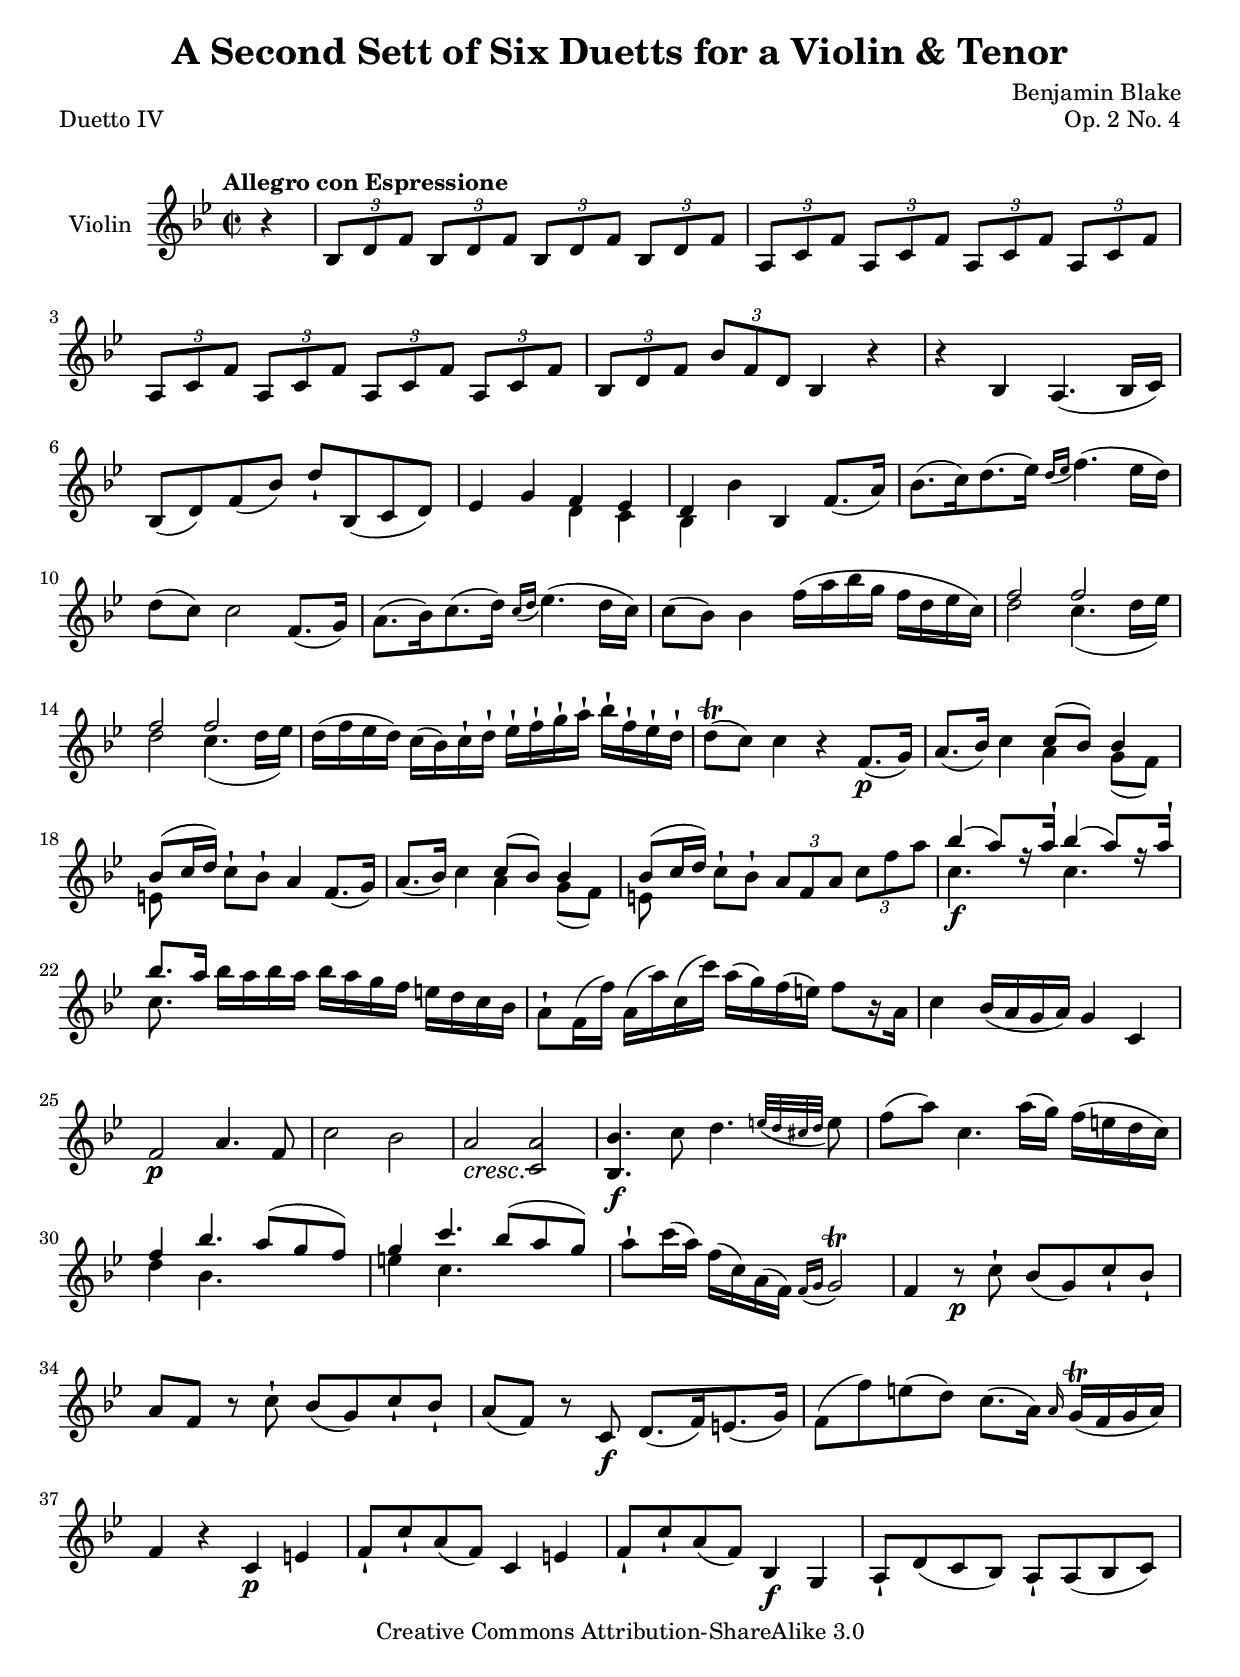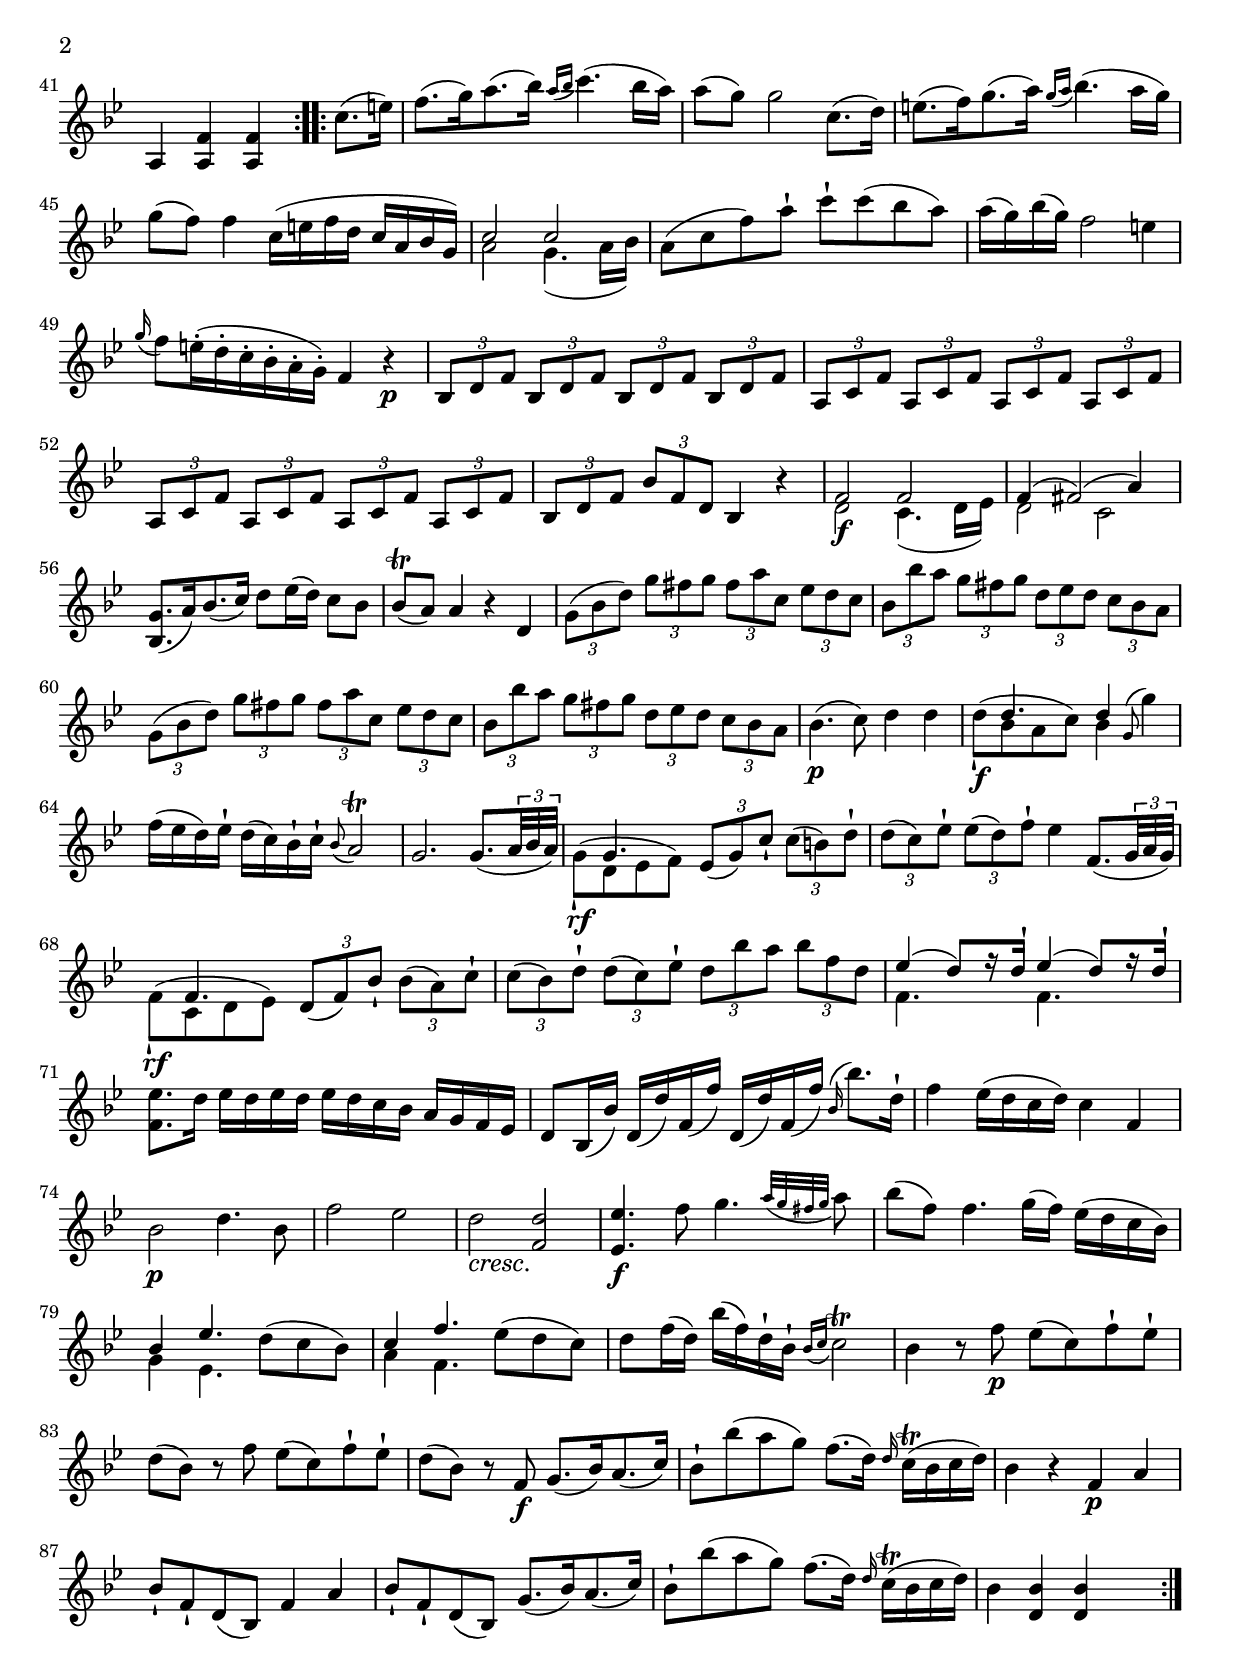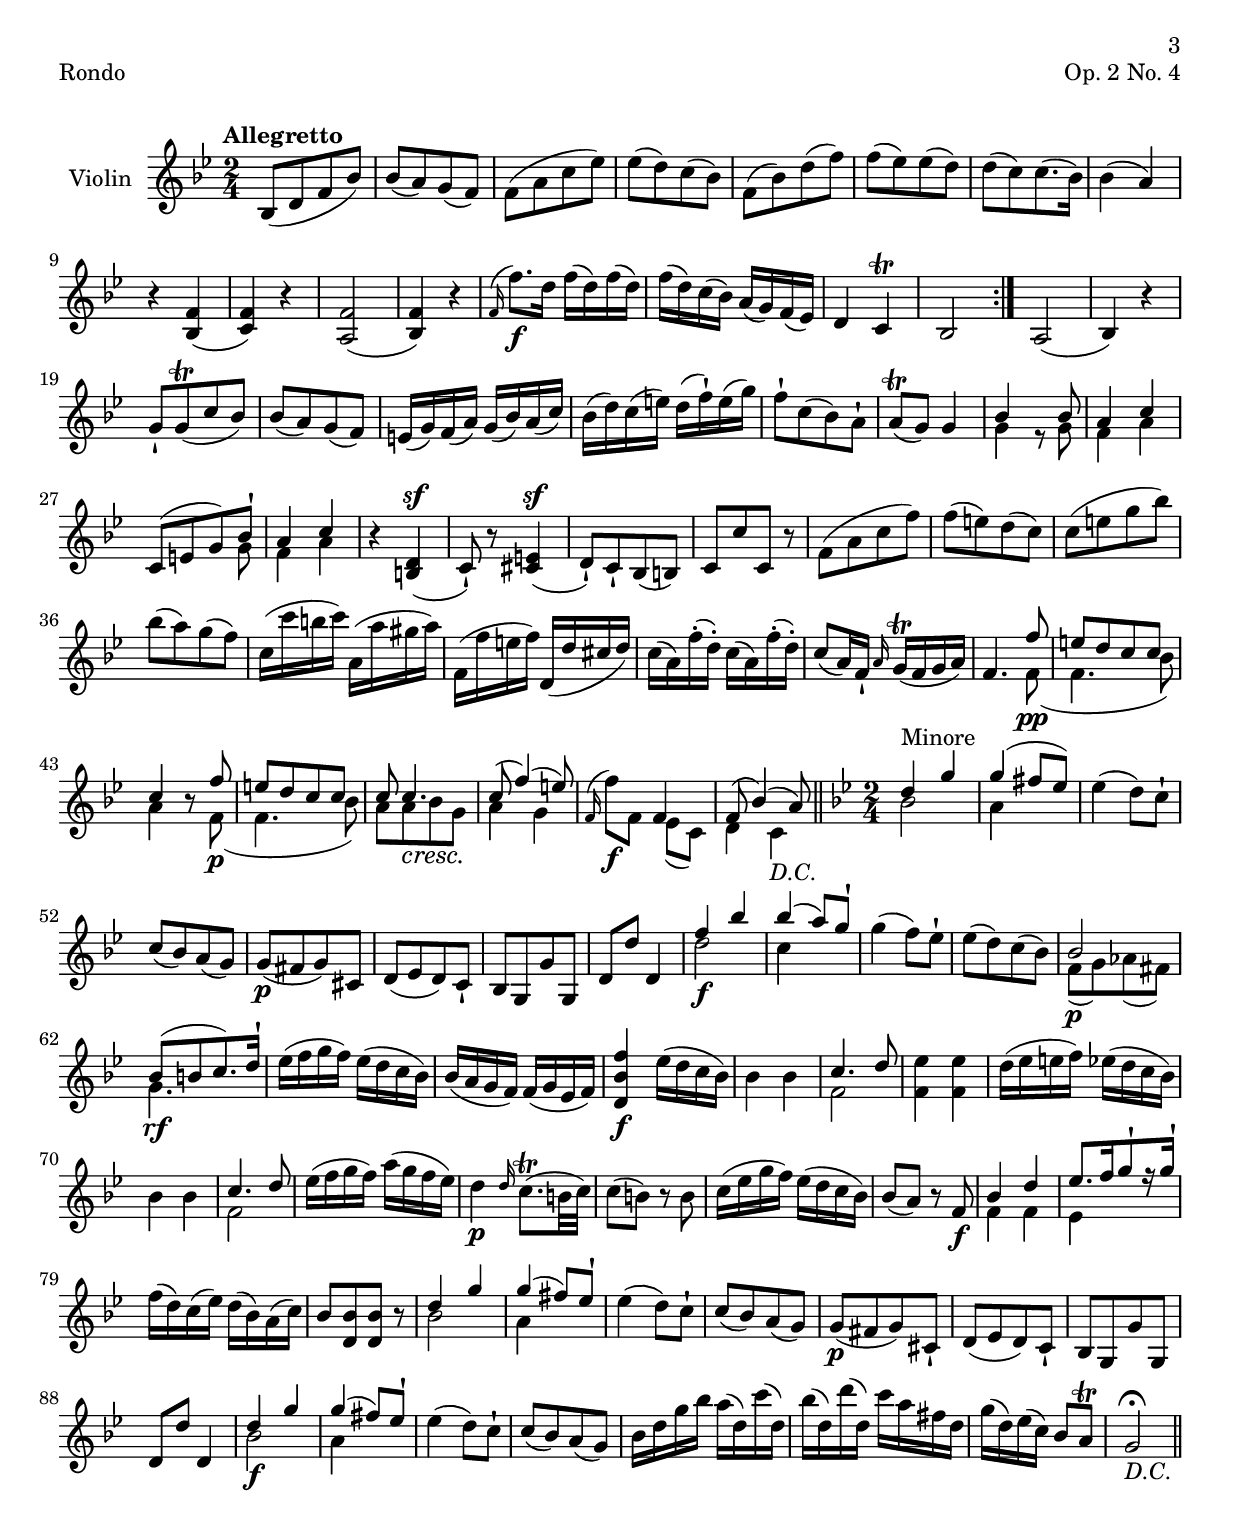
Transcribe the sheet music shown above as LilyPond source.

\version "2.16.0"

\version "2.16.0"
\header {
  title = "A Second Sett of Six Duetts for a Violin & Tenor"
  opus = "Op. 2 No. 4"
  composer = "Benjamin Blake"
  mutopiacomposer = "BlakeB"
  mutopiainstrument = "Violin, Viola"
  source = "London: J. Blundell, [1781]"
  date = "1781"
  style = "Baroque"
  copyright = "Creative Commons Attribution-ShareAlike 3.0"
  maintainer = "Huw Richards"
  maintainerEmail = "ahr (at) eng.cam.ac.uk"
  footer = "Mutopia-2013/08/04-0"
  %moreInfo = ""
}

\paper {
  markup-system-spacing #'padding = #4
  top-margin = 12
  bottom-margin = 12
}

% Since Blake didn't use hairpins, force text dynamics
\layout {
  \context Voice {
    \override DynamicTextSpanner #'style = #'none
    \crescTextCresc
    \dimTextDecresc
    \dimTextDim
  }
}

\version "2.16.0"

rf = #(make-dynamic-script "rf")

violin_rondo = \relative c' {
  \set Staff.midiInstrument = #"violin"
  \set Staff.instrumentName = #"Violin"
  \time 2/4
  \clef treble
  \key bes \major
  \tempo "Allegretto"

  bes8 [( d f bes]) bes[( a) g( f]) f[( a c ees]) ees[( d) c( bes]) f[( bes) d( f]) f[( ees) es( d]) d[( c) c8.( bes16]) bes4( a) r4 < bes, f' >( < c f >) r

  < a f' >2( < bes f' >4) r \grace { f'16^( } f'8.\f[) d16] f[( d) f( d]) f[( d) c( bes]) a[( g) f( ees]) d4 c\trill bes2 \bar ":|" a2( bes4) r g'8-|[ g\trill( c bes]) bes[( a) g( f]) e16[( g) f( a]) g[( bes) a( c])

  bes[( d) c( e]) d[( f-|) e( g]) f8-|[ c( bes) a-|] a\trill[( g]) g4 << { bes4 s8 bes8 a4 c c,8[( e g) bes-|] a4 c } \\ { g4 r8 g8 f4 a s8 s4 g8 f4 a }  >> r4 < b, d >4^\sf( c8-|) r8 < cis e >4^\sf( d8[-|)[ c-| bes( b])

  c[ c' c,] r8 f[( a c f]) f[( e) d( c]) c[( e g bes]) bes[( a) g( f]) c16[( c' b c]) a,[( a' gis a]) f,[( f' e f]) d,[( d' cis d]) c[( a) f'-.( d-.]) c[( a) f'-.( d-.])


  c8[( a16) f-|] \grace { a16 } g\trill[( f g a]) f4. << { f'8 e[ d c c] c4 } \\ { f,8\pp( f4. bes8) a4 } >> r8
  << { f'8 e[ d c c] c8 c4. c8( f4)( e8) }  \\ {  f,8\p( f4. bes8) a8[ a\< bes g] a4 g\!  }  >> \grace { f16^( } f'8\f[) f,] << { f4 f8( bes4)( a8) } \\ { ees[( c]) d4 c_\markup{\italic "D.C."} } >> \bar "||"

  \key g \minor
  \time 2/4

  << { d'4^"Minore" g g( fis8[ ees])} \\ { bes2 a4 s} >> ees'4( d8[) c-|] c[( bes) a( g]) g\p[( fis g) cis,] d[( ees d) c-|] bes[ g g' g,] d'[ d'] d,4 << { f'4 bes bes( a8[) g-|] } \\ {d2\f c4 s  } >>

  g'4( f8[) ees-|] ees[( d) c( bes]) << { bes2 bes8[( b c8.) d16-|] } \\ { f,8\p[( g) aes( fis]) g4.\rf s8 } >> ees'16[( f g f]) ees[( d c bes]) bes[( a g f]) f[( g ees f]) < d bes' f' >4\f ees'16[( d c bes]) bes4 bes << { c4. d8 } \\ { f,2 } >> < f ees' >4 < f ees' >4

  d'16[( ees e f]) ees[( d c bes]) bes4 bes << { c4. d8 } \\ { f,2 } >> ees'16[( f g f]) a[( g f ees]) d4\p \grace { d16 } c8.\trill[( b32 c]) c8[( b]) r b c16[( ees g f]) ees[( d c bes]) bes8[( a]) r f\f << { bes4 d ees8.[ f16 g8-| r16 g16-|] } \\ { f,4 f ees4 s4 } >>

  f'16[( d) c( ees]) d[( bes) a( c]) bes8[ < d, bes' >  < d bes'  >] r << { d'4 g g( fis8[) ees-|] } \\ { bes2 a4 s } >> ees'4( d8[) c-|] c[( bes) a( g]) g\p[( fis g) cis,-|] d[( ees d) c-|] bes[ g g' g,] d'[ d'] d,4

   << { d'4\f g g( fis8[) ees-|] } \\ { bes2 a4 s } >> ees'4( d8[) c-|] c[( bes) a( g]) bes16[ d g bes] a[( d,) c'( d,]) bes'[( d,) d'( d,]) c'[ a fis d] g[( d) ees( c]) bes8[ a\trill] g2\fermata_\markup{\italic "D.C."} \bar "||"

}


violin_duetto_iv = \relative c' {
  \set Staff.midiInstrument = #"violin"
  \set Staff.instrumentName = #"Violin"
  \time 2/2
  \clef treble
  \key bes \major
  \tempo "Allegro con Espressione"

  \partial 4 r4
  \times 2/3 { bes8[ d f] }
  \times 2/3 { bes,8[ d f] }
  \times 2/3 { bes,8[ d f] }
  \times 2/3 { bes,8[ d f] }
  \times 2/3 { a,8[ c f] }
  \times 2/3 { a,8[ c f] }
  \times 2/3 { a,8[ c f] }
  \times 2/3 { a,8[ c f] }
  \times 2/3 { a,8[ c f] }
  \times 2/3 { a,8[ c f] }
  \times 2/3 { a,8[ c f] }
  \times 2/3 { a,8[ c f] }
  \times 2/3 { bes,8[ d f] }
  \times 2/3 { bes8[ f d] }
  bes4 r r bes a4.( bes16[ c]) bes8[( d) f( bes]) d-|[ bes,( c d]) ees4 g << { f4 ees d } \\ { d4 c bes } >> bes' bes, f'8.[( a16]) bes8.[( c16) d8.( ees16]) \appoggiatura { d16[ ees] } f4.( ees16[ d]) d8[( c]) c2 f,8.[( g16]) a8.[( bes16) c8.( d16]) \appoggiatura { c16[ d] } ees4.( d16[ c]) c8[( bes]) bes4 f'16[( a bes g] f[ d ees c])

  << { f2 f f f  } \\ { d2 c4.( d16[ ees]) d2 c4.( d16[ ees])  } >> d16[( f ees d]) c[( bes) c-| d-|] ees-|[ f-| g-| a-|] bes-|[ f-| ees-| d-|] d8\trill[( c]) c4 r f,8.\p[( g16]) a8.[( bes16]) c4 << { c8[( bes]) bes4 bes8[( c16 d]) } \\ { a4 g8[( f]) e8 } >>

  c'8-|[ bes-|] a4 f8.[( g16]) a8.[( bes16]) c4 << { c8[( bes]) bes4 bes8[( c16 d]) } \\ { a4 g8[( f]) e8 } >> c'8-|[ bes-|]
  \times 2/3 { a8[ f a] }
  \times 2/3 { c8[ f a] }
  << { bes4( a8[) r16 a16-|] bes4( a8[) r16 a16-|] bes8.[ a16] } \\ { c,4.\f s8 c4. s8  c8. s16 } >> bes'16[ a bes a] bes[ a g f] e[ d c bes] a8-|[ f16( f']) a,16[( a') c,( c']) a[( g) f( e)] f8[ r16 a,] c4 bes16[( a g a]) g4 c, f2\p a4. f8 c'2 bes

  a2\< < c, a' >2\! < bes bes' >4.\f c'8 d4. \appoggiatura { e32[ d cis d] } e8 f[( a]) c,4. a'16[( g]) f[( e d c]) << { f4 bes4. a8[( g f]) g4 c4. bes8[( a g]) } \\ { d4 bes4. s8 s4 e4 c4. s8 s4 } >> a'8-|[ c16( a]) f16[( c) a( f]) \appoggiatura { f16[ g] } g2\trill

  f4 r8\p c'-| bes[( g) c-| bes-|] a[ f] r  c'-| bes[( g) c-| bes-|] a[( f]) r8 c\f d8.[( f16) e8.( g16]) f8[( f') e( d]) c8.[( a16]) \grace { a16 } g16\trill[( f g a]) f4 r c\p e

  f8-|[ c'-| a( f]) c4 e f8-|[ c'-| a( f]) bes,4\f g a8-|[ d( c bes]) a-|[ a( bes c]) a4 < a f' > < a f' > \bar ":|:"


  c'8.[( e16]) f8.[( g16) a8.( bes16]) \appoggiatura { a16[ bes] } c4.( bes16[ a]) a8[( g]) g2 c,8.[( d16])

  e8.[( f16) g8.( a16]) \appoggiatura { g16[ a] } bes4.( a16[ g]) g8[( f]) f4 c16[( e f d] c[ a bes g]) << { c2 c2 } \\ { a2 g4.( a16[ bes]) } >> a8[( c f) a-|] c-|[ c( bes a]) a16[( g) bes( g]) f2 e4

  \grace { g16( } f8[) e16-.( d-. c-. bes-. a-. g-.]) f4 r\p
  \times 2/3 { bes,8[ d f] }
  \times 2/3 { bes,8[ d f] }
  \times 2/3 { bes,8[ d f] }
  \times 2/3 { bes,8[ d f] }
  \times 2/3 { a,8[ c f] }
  \times 2/3 { a,8[ c f] }
  \times 2/3 { a,8[ c f] }
  \times 2/3 { a,8[ c f] }
  \times 2/3 { a,8[ c f] }
  \times 2/3 { a,8[ c f] }
  \times 2/3 { a,8[ c f] }
  \times 2/3 { a,8[ c f] }
  \times 2/3 { bes,8[ d f] }
  \times 2/3 { bes8[ f d] }
  bes4 r

  << { f'2 f f4( fis2)( a4) } \\ { d,2\f c4.( d16[ ees]) d2 c2 } >> <  g' bes, >8.[(  a16) bes8.( c16]) d8[ ees16( d]) c8[ bes] bes\trill([ a]) a4 r d,
  \times 2/3 { g8[( bes d]) }
  \times 2/3 { g8[ fis g] }
  \times 2/3 { fis8[ a c,] }
  \times 2/3 { ees8[ d c] }

  \times 2/3 { bes8[ bes' a] }
  \times 2/3 { g8[ fis g] }
  \times 2/3 { d8[ ees d] }
  \times 2/3 { c8[ bes a ] }
  \times 2/3 { g8[( bes d]) }
  \times 2/3 { g8[ fis g] }
  \times 2/3 { fis8[ a c,] }
  \times 2/3 { ees8[ d c] }
  \times 2/3 { bes8[ bes' a] }
  \times 2/3 { g8[ fis g] }
  \times 2/3 { d8[ ees d] }
  \times 2/3 { c8[ bes a ] }
  bes4.\p( c8) d4 d << {s8 d4. d4  } \\ { d8-|\f[^( bes a c]) bes4 } >> \grace { g8^( } g'4)

  f16[( ees d) ees-|] d[( c) bes-| c-|] \grace { bes8( } a2\trill) g2. g8.[( \times 2/3 { a32 bes a]) }  << { s8 g4. } \\ { g8-|\rf[^( d ees f]) } >>
  \times 2/3 { ees8[( g) c-|] }
  \times 2/3 { c8[( b) d-|] }
  \times 2/3 {  d8[( c) ees-|] }
  \times 2/3 {  ees8[( d) f-|] }
  ees4 f,8.[( \times 2/3 { g32 a g]) } << { s8 f4. } \\ { f8-|\rf[^( c d ees]) } >>
  \times 2/3 {  d8[( f) bes-|] }
  \times 2/3 {  bes8[( a) c-|] }
  \times 2/3 {  c8[( bes) d-|] }

  \times 2/3 {  d8[( c) ees-|] }
  \times 2/3 {  d8[ bes' a] }
  \times 2/3 {  bes8[ f d] }
  << { ees4( d8[) r16 d16-|] ees4( d8[) r16 d16-|]  } \\ { f,4. s8 f4. s8 } >> < f ees' >8.[ d'16] ees[ d ees d] ees[ d c bes] a[ g f ees] d8[ bes16( bes']) d,[( d') f,( f']) d,[( d') f,( f']) \grace { bes,16^( } bes'8.)[ d,16-|]

  f4 ees16[( d c d]) c4 f, bes2\p d4. bes8 f'2 ees2 d\< < f, d' >2\! < ees ees' >4.\f f'8 g4. \appoggiatura { a32[ g fis g] } a8 bes8[( f]) f4. g16[( f]) ees[( d c bes]) << { bes4 ees4. s8 s4 c4 f4. s8 s4 } \\ { g,4 ees4. d'8[^( c bes]) a4 f4. ees'8[^( d c]) } >>

  d8[ f16( d]) bes'[( f) d-| bes-|] \appoggiatura { bes16[ c] } c2\trill bes4 r8 f'8\p ees[( c) f-| ees-|] d[( bes]) r8 f' ees[( c) f-| ees-|] d[( bes]) r8 f8\f g8.[( bes16) a8.( c16]) bes8-|[ bes'( a g]) f8.[( d16]) \grace { d16 } c\trill[( bes c d])

  bes4 r f\p a bes8-|[ f-| d( bes]) f'4 a bes8-|[ f-| d( bes]) g'8.[( bes16) a8.( c16]) bes8-|[ bes'( a g]) f8.[( d16]) \grace { d16 } c\trill[( bes c d]) bes4 < d, bes' > < d bes' > s \bar ":|"

  }

\version "2.16.0"

rf = #(make-dynamic-script "rf")

viola_rondo = \relative c' {
  \set Staff.midiInstrument = #"viola"
  \set Staff.instrumentName = #"Viola"
  \tempo "Allegretto"
  \time 2/4
  \clef alto
  \key bes \major
  
  r4\p << { f( f) } \\ { bes,( c)  } >>
  r 
  << { f2( f4) } \\ { a,2( bes4) } >>
  r4 d bes g a8[( bes])
  << { g2 } \\ { ees4( e) } >>
  f4 f' bes,8[( d f bes]) bes[( a) g( f]) f[( a c ees]) ees[( d) c( bes]) d8.\f[ bes16] d16[( bes) d( bes]) d[( bes) a( g]) f[( ees) d( c]) bes8[ d f f,] bes[ bes'] bes,4 \bar ":|" f'8[( c\trill) f( ees]) ees[( d) c( bes]) e2( f4) r c16[( bes) a( f']) e[( g) f( a])

  g[( bes) a( c]) bes[( d) c( bes]) a8-|[ a( g f]) c[ c'] c,4 ees16[ c' g e] c[ e bes e] a,[ f' c a] f[ a c f] e[ c' g e] c[ e bes e] a,[ f' c a] f[ a c f] << { d4 g8.[( f16]) e4 a8.[( g16]) } \\ { bes,4 g\sf c a\sf } >>  f'8.[( g32 a]) bes8[ a] a8.[( g16]) f16[( e-|) d( c]) r4 << { f4( g) s4 e2( f4) } \\ { c4( c) r  c2( c4)} >> r4 a'8-|[ a( f) f(] d[) d( bes) bes-|]

  a16[( f) d'-.( bes-.]) a16[( f) d'-.( bes-.]) a8[ f16( a]) c8[ c,] f-|\pp[ f'( e d] c[ bes a g]) f-|\p[ f'( e d] c[ bes a g]) f[ f'\<( g e] f\![ a c c,-|]) f-|\f[ d( c a]) bes[( d f) f,-|]-\tag #'vla _\markup{\italic "D.C."} \bar "||" 

  \key g \minor
  r8 g16[( a] bes[ a bes cis]) d4 d, < fis a >2 g8[ g'] g,4 << { d'4 bes' a d8[_( a]) bes8.[_( c32 d]) } \\ { bes,4\p g' g8[^( fis]) fis4 g4 } >> c8[( bes]) bes\trill[( a] a4) r8\f bes,16[( c] d[ c d e]) 

  f4 f, < f a >2( < f bes >8)[ bes'] bes,4 d8\p[( ees) f( d]) ees\rf[( d ees) b-|] c8.[ d16 ees8 e] f,8[ f' f,] r r2 r8 f'-|\f ees16[( d) c( bes]) a4. bes8 c[ c'] bes16[( a) g( f]) bes4 r

  d,16[( ees e f]) ees[( d c bes]) a4. bes8 c16[( d ees d]) f[( ees d c]) bes4 r g'\p \grace { g16 } f8.\trill[ ees32 f] ees4 r8 e8 f4 \grace { f16 } ees8.\trill[ d32 ees] << { d4\f aes' g8.[ f16 ees8 r16 ees16] } \\ { bes4 bes bes4. } >>

  d16[( f) ees( g]) f8[ f,] bes16[ bes' f d] bes8 r r g16[( a] bes[ a bes cis]) d4 d, < fis a >2 g8[ g'] g,4 << { d'4 bes' a d8[_( a]) bes8.[_( c32 d]) } \\ { bes,4\p g' g8[( fis]) fis4 g } >> c8[ bes] bes\trill[( a] a4)

  r8\f g,16[( a] bes[ a bes cis]) d4 d, < fis a >2( g8[) g'] g,4 r8 g'[ fis a] g[ bes, a c] bes[ c16 ees] d16[( cis) d-| d,-|] g[ g' d bes] g8-\tag #'vla _\markup{\italic "D.C."} r8\fermata \bar "||"
 
}


viola_duetto_iv = \relative c' {
  \set Staff.midiInstrument = #"viola"
  \set Staff.instrumentName = #"Viola"
  \tempo "Allegro con Espressione"
  \time 2/2
  \clef alto
  \key bes \major

  \partial 4 f8.[( a16])
  bes8.[( c16) d8.( ees16]) \appoggiatura { d16[ ees] } f4.( ees16[ d]) d8[( c]) c2 f,8.[( g16]) a8.[( bes16) c8.( d16]) \appoggiatura { c16[ d] } ees4.( d16[ c]) 

  c8[( bes]) bes4 f16[( a bes g] f[ d ees c])
  << { f2 f2 }  \\ {d2 c4.^( d16[ ees])  }  >>
  d8[( f bes) d-|] f-|[ f( ees d]) d16[( c) ees( c]) bes2 a4 \grace { c16( } bes8[)( a16-. g-.] f-.[ ees-. d-. c-.]) bes4 r4
  \times 2/3 { bes8[ d f] } 
  \times 2/3 { bes,8[ d f] } 
  \times 2/3 { bes,8[ d f] } 
  \times 2/3 { bes,8[ d f] } 

  \times 2/3 { a,8[ c f] } 
  \times 2/3 { a,8[ c f] } 
  \times 2/3 { a,8[ c f] } 
  \times 2/3 { a,8[ c f] } 
  \times 2/3 { a,8[ c f] } 
  \times 2/3 { a,8[ c f] } 
  \times 2/3 { a,8[ c f] } 
  \times 2/3 { a,8[ c f] } 
  \times 2/3 { bes,8[ d f] } 
  \times 2/3 { bes8[ f d] } 
  bes4 r
  \times 4/6 { bes8[ f' ees d c bes] }
  \times 4/6 { a8[ c bes a g f] }

  \times 4/6 { bes8[ f' ees d c bes] }
  \times 4/6 { a8[ c bes a g f] }

  bes4 d8.[ f16] bes8[ f d bes] f[ f' c a] f4 a8.\p[( c16]) f8.[( g16]) a4 d,4 e8[( d]) c4 e f a,8.[( c16]) f8.[( g16]) a4 d,4 e8[( d]) c4 e f
  \times 2/3 { bes8[ a f] }
  e16\f[ c' g e] f[ c' a f] e16[ c' g e] f[ c' a f] e16[ c' e, f] g16[ fis g fis] g[ f e d] c[ bes a g]

  f8[ a] c[ f16( a]) c4( a8[) f-|] c4 c' c, r r1 c2\p e4. c8 f2\< ees\! d4.\f c8 bes4 bes a < a f' > < a f' > r r2 d4 bes'( bes8[) a g f] e4 c'( c8[) c, a f] bes4 c f8\p[( a c) a-|] g[( e c) e-|] f[( a c) a-|] g[( e c) e-|] f[( a c) a,-|] bes4\f c d8[( d') c( bes]) a-|[ a,( bes c])

  f,8[ a16( c]) f8-|\p[ c'-|] bes[( g) c-| bes-|] a8[( f]) r8 c' bes[( g) c-| bes-|] a[( f]) r c d8.\f[( f16) e8.( g16]) f8[( f') e( d]) c8.[( a16]) \grace { a16 } g16\trill[( f g a]) f4  < c f > < c f > \bar ":|:" r4

  \times 2/3 { f8[ a c] }
  \times 2/3 { f,8[ a c] }
  \times 2/3 { f,8[ a c] }
  \times 2/3 { f,8[ a c] }
  \times 2/3 { e,8[ g c] }
  \times 2/3 { e,8[ g c] }
  \times 2/3 { e,8[ g c] }
  \times 2/3 { e,8[ g c] }
  \times 2/3 { e,8[ g c] }
  \times 2/3 { e,8[ g c] }
  \times 2/3 { e,8[ g c] }
  \times 2/3 { e,8[ g c] }
  \times 2/3 { f,8[ a, c] }
  \times 2/3 { f8[ c a ] }
  f4 r r f'-| e4.( f16[ g]) 

  f8-|[ a,( c f]) a8-|[ f( g a]) bes4 d c c, f, f' f, f'8.\p[( a16]) bes8.[( c16) d8.( ees16]) \appoggiatura { d16[ ees] } f4.( ees16[ d]) d8[( c]) c2 f,8.\f[( g16]) a8.[( bes16) c8.( d16]) \appoggiatura { c16[ d] } ees4.( d16[ c]) 

  c8[( bes]) bes4 f16[( a bes g] f[ d ees c]) 
  \times 4/6 { bes8\f[ f' ees d c bes] }
  \times 4/6 { a8[ c bes a g f] }
  bes4 a2 fis4 g g8.[( a16]) bes8[ c16( bes]) a8-|[ g-|] d4 fis8.[ a16]
  \times 4/6 { d8[ ees d c bes a] } g4 bes a fis

  g4 g' r d, g bes a fis g g' r d, g4.\p( a8) bes[( d) a( d]) g,-|\f[ g'( fis a]) g4 bes, c a d d, g bes8.[ d16] g4 r r8\rf b,8[( c d]) c4 g'8.[( f16]) 

  \times 2/3 { ees8[( g) c-|] }
  \times 2/3 { c8[( b) d-|] }
  c4 r r8 a,8\rf[( bes c]) bes4 f'8.[( ees16])
  \times 2/3 { d8[( f) bes-|] }
  \times 2/3 { bes8[( a) c-|] }
  bes4
  \times 2/3 { f8[ d bes] }
  a16[ f' c a] bes16[ f' d bes ] a16[ f' c a] bes16[ f' d bes ] a[ f' a bes] c[ b c b] c[ bes a g] f[ ees d c]

  bes8[ d f d] bes4 r16 f'[ d bes] f8[ f' c a] f4 r r1 f'2\p a4. f8 bes2 aes2 g4.\f f8 ees4 ees d << {d d } \\ { bes bes } >> r r2 g4 ees'( ees8[) d c bes] a4 f'4( f8[) f d bes] ees4 f bes,8\p[( d f) d-|] c[( a f) a-|] bes[( d f) d-|]  c[( a f) a-|] bes\f[( d f) d-|] ees4 c d8-|[ g( f ees]) d8-|[ d,( ees f]) bes-|[ bes'( d f]) ees[( c) f-| ees-|] d[( bes]) r8 f'8 ees[( c) f-| ees-|] d[( bes]) r8 d,\f ees4-| c-| d8-|[ g( f ees]) d-|[ d,( ees f]) bes8. bes'16 f8. d16] bes4 s \bar ":|"

}


part_duetto_iv = {
  <<
    \tag #'score \tag #'vn \new Staff << \violin_duetto_iv >>
    \tag #'score \tag #'vla \new Staff << \viola_duetto_iv >>
  >>
}

part_rondo = {
  <<
    \tag #'score \tag #'vn \new Staff << \violin_rondo >>
    \tag #'score \tag #'vla \new Staff << \viola_rondo >>
  >>
}


\score {
  \new StaffGroup \keepWithTag #'vn \part_duetto_iv
  \header {
    piece = "Duetto IV"
  }
  \layout { }
}
\pageBreak
\score {
  \new StaffGroup \keepWithTag #'vn \part_rondo
  \header {
    piece = "Rondo"
  }
  \layout { }
}
